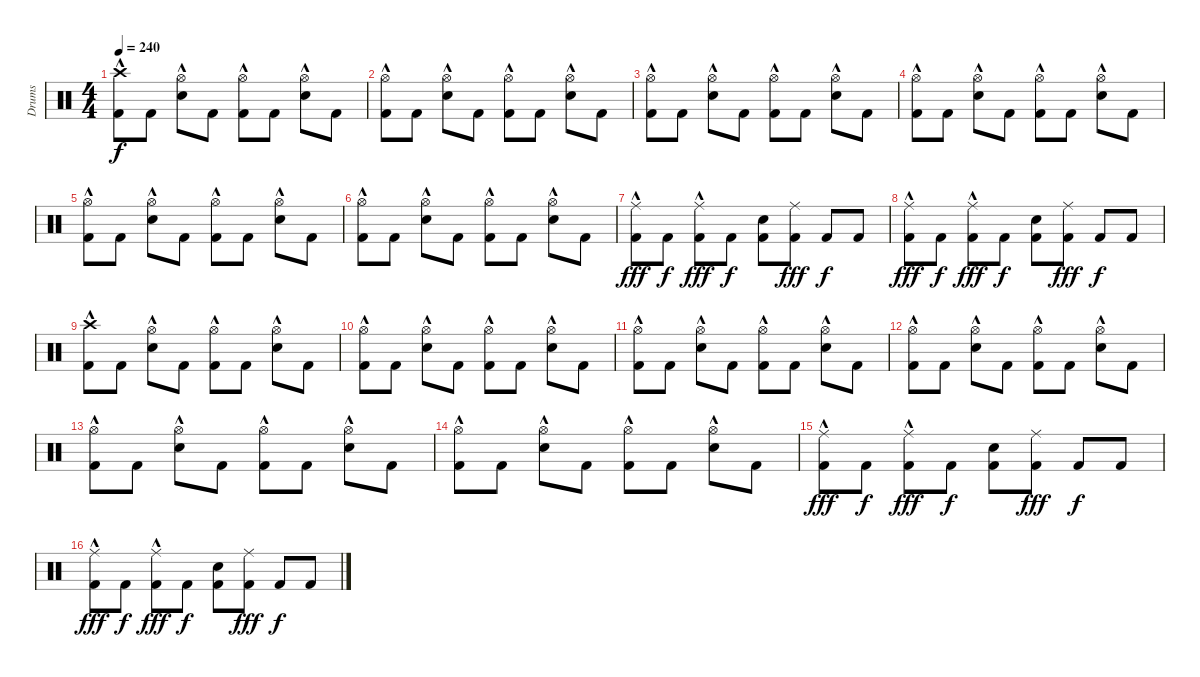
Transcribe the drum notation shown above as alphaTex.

\track ("Drums" "Drums") {instrument percussion}
\staff {score}
\articulation defaults
\ts (4 4)
\tempo 240
\clef neutral
\ks c
("Crash high (hit)"{hac} "Kick (hit) 2").8{dy f} "Kick (hit) 2".8 ("Snare (hit) 2"{hac} "Hi-Hat (open)"{hac}).8 "Kick (hit) 2".8 ("Hi-Hat (open)"{hac} "Kick (hit) 2").8 "Kick (hit) 2".8 ("Snare (hit) 2"{hac} "Hi-Hat (open)"{hac}).8 "Kick (hit) 2".8 |
("Hi-Hat (open)"{hac} "Kick (hit) 2").8 "Kick (hit) 2".8 ("Snare (hit) 2"{hac} "Hi-Hat (open)"{hac}).8 "Kick (hit) 2".8 ("Hi-Hat (open)"{hac} "Kick (hit) 2").8 "Kick (hit) 2".8 ("Snare (hit) 2"{hac} "Hi-Hat (open)"{hac}).8 "Kick (hit) 2".8 |
("Hi-Hat (open)"{hac} "Kick (hit) 2").8 "Kick (hit) 2".8 ("Snare (hit) 2"{hac} "Hi-Hat (open)"{hac}).8 "Kick (hit) 2".8 ("Hi-Hat (open)"{hac} "Kick (hit) 2").8 "Kick (hit) 2".8 ("Snare (hit) 2"{hac} "Hi-Hat (open)"{hac}).8 "Kick (hit) 2".8 |
("Hi-Hat (open)"{hac} "Kick (hit) 2").8 "Kick (hit) 2".8 ("Snare (hit) 2"{hac} "Hi-Hat (open)"{hac}).8 "Kick (hit) 2".8 ("Hi-Hat (open)"{hac} "Kick (hit) 2").8 "Kick (hit) 2".8 ("Snare (hit) 2"{hac} "Hi-Hat (open)"{hac}).8 "Kick (hit) 2".8 |
("Hi-Hat (open)"{hac} "Kick (hit) 2").8 "Kick (hit) 2".8 ("Snare (hit) 2"{hac} "Hi-Hat (open)"{hac}).8 "Kick (hit) 2".8 ("Hi-Hat (open)"{hac} "Kick (hit) 2").8 "Kick (hit) 2".8 ("Snare (hit) 2"{hac} "Hi-Hat (open)"{hac}).8 "Kick (hit) 2".8 |
("Hi-Hat (open)"{hac} "Kick (hit) 2").8 "Kick (hit) 2".8 ("Snare (hit) 2"{hac} "Hi-Hat (open)"{hac}).8 "Kick (hit) 2".8 ("Hi-Hat (open)"{hac} "Kick (hit) 2").8 "Kick (hit) 2".8 ("Snare (hit) 2"{hac} "Hi-Hat (open)"{hac}).8 "Kick (hit) 2".8 |
("Kick (hit) 2" "Ride (middle)"{hac}).8{dy fff} "Kick (hit) 2".8{dy f} ("Kick (hit) 2" "Ride (middle)"{hac}).8{dy fff} "Kick (hit) 2".8{dy f} ("Kick (hit) 2" "Snare (hit) 2").8 ("Kick (hit) 2" "Ride (middle)").8{dy fff} "Kick (hit) 2".8{dy f} "Kick (hit) 2".8 |
("Kick (hit) 2" "Ride (middle)"{hac}).8{dy fff} "Kick (hit) 2".8{dy f} ("Kick (hit) 2" "Ride (middle)"{hac}).8{dy fff} "Kick (hit) 2".8{dy f} ("Kick (hit) 2" "Snare (hit) 2").8 ("Kick (hit) 2" "Ride (middle)").8{dy fff} "Kick (hit) 2".8{dy f} "Kick (hit) 2".8 |
("Crash high (hit)"{hac} "Kick (hit) 2").8 "Kick (hit) 2".8 ("Snare (hit) 2"{hac} "Hi-Hat (open)"{hac}).8 "Kick (hit) 2".8 ("Hi-Hat (open)"{hac} "Kick (hit) 2").8 "Kick (hit) 2".8 ("Snare (hit) 2"{hac} "Hi-Hat (open)"{hac}).8 "Kick (hit) 2".8 |
("Hi-Hat (open)"{hac} "Kick (hit) 2").8 "Kick (hit) 2".8 ("Snare (hit) 2"{hac} "Hi-Hat (open)"{hac}).8 "Kick (hit) 2".8 ("Hi-Hat (open)"{hac} "Kick (hit) 2").8 "Kick (hit) 2".8 ("Snare (hit) 2"{hac} "Hi-Hat (open)"{hac}).8 "Kick (hit) 2".8 |
("Hi-Hat (open)"{hac} "Kick (hit) 2").8 "Kick (hit) 2".8 ("Snare (hit) 2"{hac} "Hi-Hat (open)"{hac}).8 "Kick (hit) 2".8 ("Hi-Hat (open)"{hac} "Kick (hit) 2").8 "Kick (hit) 2".8 ("Snare (hit) 2"{hac} "Hi-Hat (open)"{hac}).8 "Kick (hit) 2".8 |
("Hi-Hat (open)"{hac} "Kick (hit) 2").8 "Kick (hit) 2".8 ("Snare (hit) 2"{hac} "Hi-Hat (open)"{hac}).8 "Kick (hit) 2".8 ("Hi-Hat (open)"{hac} "Kick (hit) 2").8 "Kick (hit) 2".8 ("Snare (hit) 2"{hac} "Hi-Hat (open)"{hac}).8 "Kick (hit) 2".8 |
("Hi-Hat (open)"{hac} "Kick (hit) 2").8 "Kick (hit) 2".8 ("Snare (hit) 2"{hac} "Hi-Hat (open)"{hac}).8 "Kick (hit) 2".8 ("Hi-Hat (open)"{hac} "Kick (hit) 2").8 "Kick (hit) 2".8 ("Snare (hit) 2"{hac} "Hi-Hat (open)"{hac}).8 "Kick (hit) 2".8 |
("Hi-Hat (open)"{hac} "Kick (hit) 2").8 "Kick (hit) 2".8 ("Snare (hit) 2"{hac} "Hi-Hat (open)"{hac}).8 "Kick (hit) 2".8 ("Hi-Hat (open)"{hac} "Kick (hit) 2").8 "Kick (hit) 2".8 ("Snare (hit) 2"{hac} "Hi-Hat (open)"{hac}).8 "Kick (hit) 2".8 |
("Kick (hit) 2" "Ride (middle)"{hac}).8{dy fff} "Kick (hit) 2".8{dy f} ("Kick (hit) 2" "Ride (middle)"{hac}).8{dy fff} "Kick (hit) 2".8{dy f} ("Kick (hit) 2" "Snare (hit) 2").8 ("Kick (hit) 2" "Ride (middle)").8{dy fff} "Kick (hit) 2".8{dy f} "Kick (hit) 2".8 |
("Kick (hit) 2" "Ride (middle)"{hac}).8{dy fff} "Kick (hit) 2".8{dy f} ("Kick (hit) 2" "Ride (middle)"{hac}).8{dy fff} "Kick (hit) 2".8{dy f} ("Kick (hit) 2" "Snare (hit) 2").8 ("Kick (hit) 2" "Ride (middle)").8{dy fff} "Kick (hit) 2".8{dy f} "Kick (hit) 2".8
